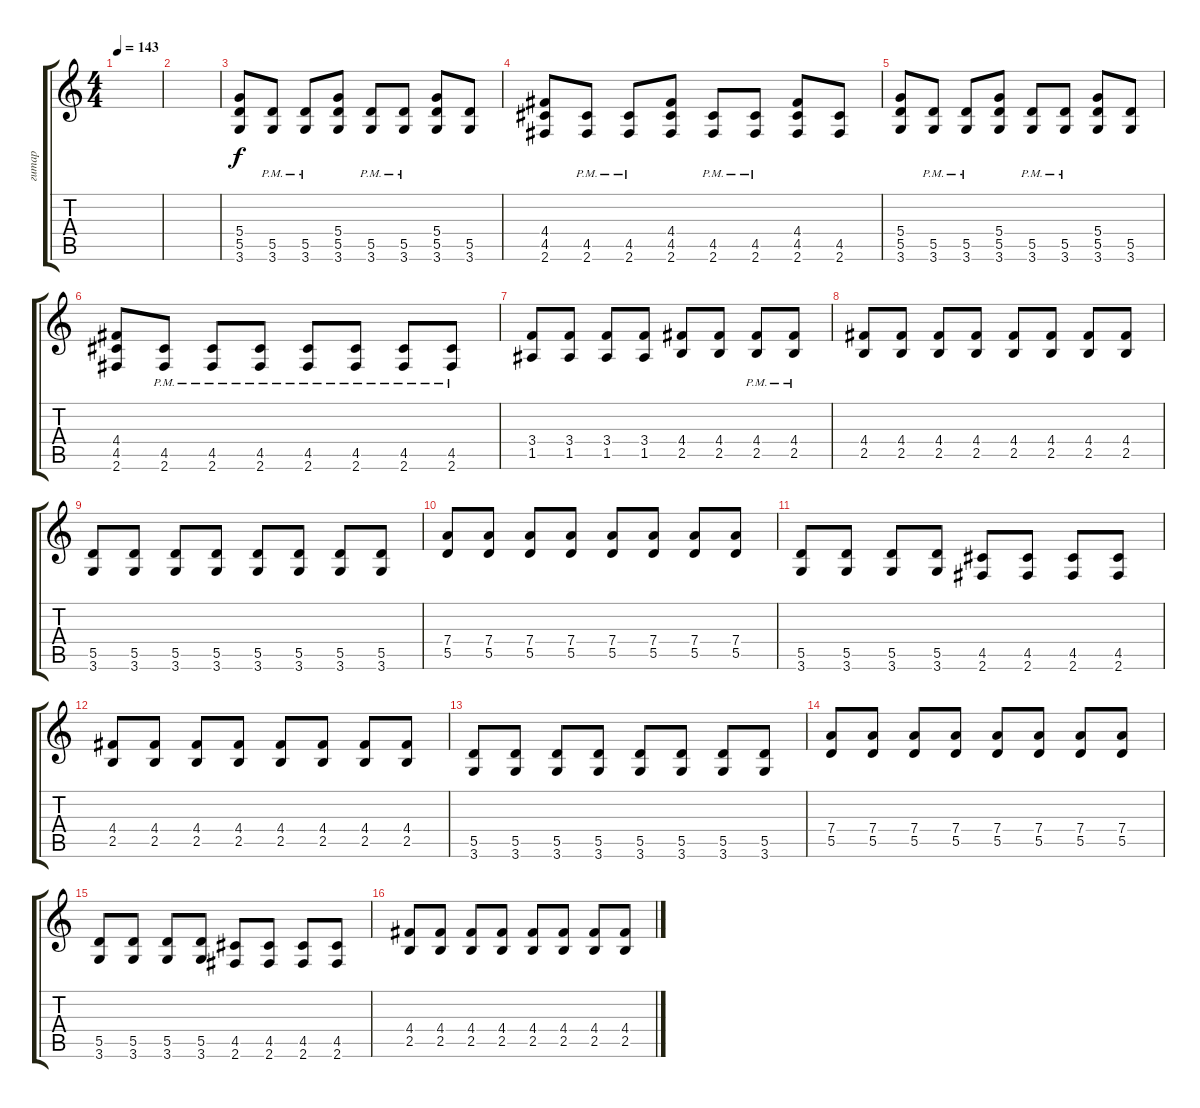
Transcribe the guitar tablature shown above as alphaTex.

\track ("гитар" "гитар") {instrument distortionguitar}
\staff {score tabs}
\tuning (E4 B3 G3 D3 A2 E2) {hide}
\ts (4 4)
\tempo 143
\clef g2
\ks c
|
|
(5.4 5.5 3.6).8 (5.5{pm} 3.6{pm}).8 (5.5{pm} 3.6{pm}).8 (5.4 5.5 3.6).8 (5.5{pm} 3.6{pm}).8 (5.5{pm} 3.6{pm}).8 (5.4 5.5 3.6).8 (5.5 3.6).8 |
(4.4 4.5 2.6).8 (4.5{pm} 2.6{pm}).8 (4.5{pm} 2.6{pm}).8 (4.4 4.5 2.6).8 (4.5{pm} 2.6{pm}).8 (4.5{pm} 2.6{pm}).8 (4.4 4.5 2.6).8 (4.5 2.6).8 |
(5.4 5.5 3.6).8 (5.5{pm} 3.6{pm}).8 (5.5{pm} 3.6{pm}).8 (5.4 5.5 3.6).8 (5.5{pm} 3.6{pm}).8 (5.5{pm} 3.6{pm}).8 (5.4 5.5 3.6).8 (5.5 3.6).8 |
(4.4 4.5 2.6).8 (4.5{pm} 2.6{pm}).8 (4.5{pm} 2.6{pm}).8 (4.5{pm} 2.6{pm}).8 (4.5{pm} 2.6{pm}).8 (4.5{pm} 2.6{pm}).8 (4.5{pm} 2.6{pm}).8 (4.5{pm} 2.6{pm}).8 |
(3.4 1.5).8 (3.4 1.5).8 (3.4 1.5).8 (3.4 1.5).8 (4.4 2.5).8 (4.4 2.5).8 (4.4{pm} 2.5{pm}).8 (4.4{pm} 2.5{pm}).8 |
(4.4 2.5).8 (4.4 2.5).8 (4.4 2.5).8 (4.4 2.5).8 (4.4 2.5).8 (4.4 2.5).8 (4.4 2.5).8 (4.4 2.5).8 |
(5.5 3.6).8 (5.5 3.6).8 (5.5 3.6).8 (5.5 3.6).8 (5.5 3.6).8 (5.5 3.6).8 (5.5 3.6).8 (5.5 3.6).8 |
(7.4 5.5).8 (7.4 5.5).8 (7.4 5.5).8 (7.4 5.5).8 (7.4 5.5).8 (7.4 5.5).8 (7.4 5.5).8 (7.4 5.5).8 |
(5.5 3.6).8 (5.5 3.6).8 (5.5 3.6).8 (5.5 3.6).8 (4.5 2.6).8 (4.5 2.6).8 (4.5 2.6).8 (4.5 2.6).8 |
(4.4 2.5).8 (4.4 2.5).8 (4.4 2.5).8 (4.4 2.5).8 (4.4 2.5).8 (4.4 2.5).8 (4.4 2.5).8 (4.4 2.5).8 |
(5.5 3.6).8 (5.5 3.6).8 (5.5 3.6).8 (5.5 3.6).8 (5.5 3.6).8 (5.5 3.6).8 (5.5 3.6).8 (5.5 3.6).8 |
(7.4 5.5).8 (7.4 5.5).8 (7.4 5.5).8 (7.4 5.5).8 (7.4 5.5).8 (7.4 5.5).8 (7.4 5.5).8 (7.4 5.5).8 |
(5.5 3.6).8 (5.5 3.6).8 (5.5 3.6).8 (5.5 3.6).8 (4.5 2.6).8 (4.5 2.6).8 (4.5 2.6).8 (4.5 2.6).8 |
(4.4 2.5).8 (4.4 2.5).8 (4.4 2.5).8 (4.4 2.5).8 (4.4 2.5).8 (4.4 2.5).8 (4.4 2.5).8 (4.4 2.5).8
